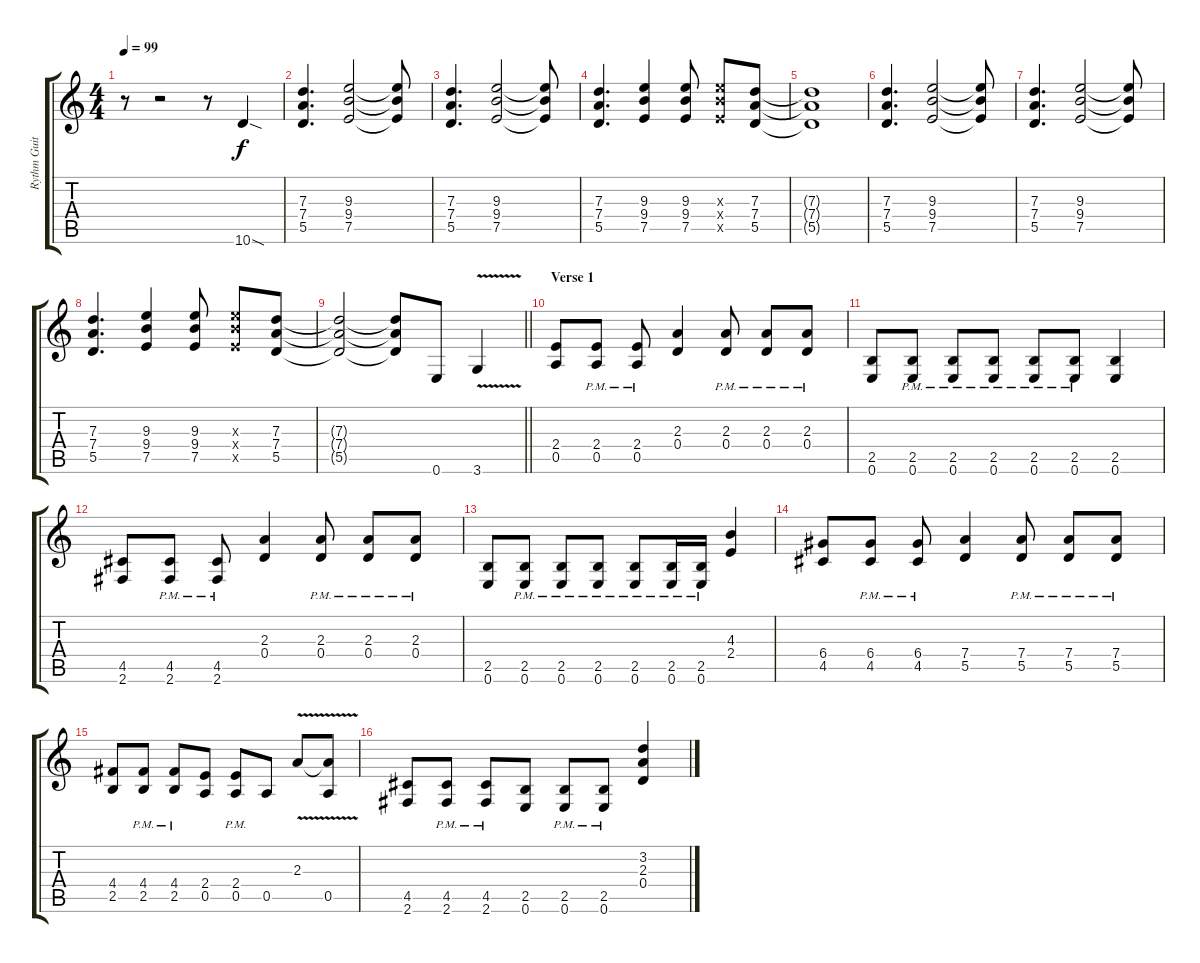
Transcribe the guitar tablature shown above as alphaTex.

\track ("Rythm Guitar II" "Rythm Guit") {instrument overdrivenguitar}
\staff {score tabs}
\tuning (E4 B3 G3 D3 A2 E2) {hide}
\ts (4 4)
\tempo 99
\clef g2
\ks c
r.8{dy f instrument overdrivenguitar} r.2 r.8 10.6{sod}.4 |
(7.3 7.4 5.5).4{d} (9.3 9.4 7.5).2 (9.3{t} 9.4{t} 7.5{t}).8 |
(7.3 7.4 5.5).4{d} (9.3 9.4 7.5).2 (9.3{t} 9.4{t} 7.5{t}).8 |
(7.3 7.4 5.5).4{d} (9.3 9.4 7.5).4 (9.3 9.4 7.5).8 (9.3{x} 9.4{x} 7.5{x}).8 (7.3 7.4 5.5).8 |
(7.3{t} 7.4{t} 5.5{t}).1 |
(7.3 7.4 5.5).4{d} (9.3 9.4 7.5).2 (9.3{t} 9.4{t} 7.5{t}).8 |
(7.3 7.4 5.5).4{d} (9.3 9.4 7.5).2 (9.3{t} 9.4{t} 7.5{t}).8 |
(7.3 7.4 5.5).4{d} (9.3 9.4 7.5).4 (9.3 9.4 7.5).8 (9.3{x} 9.4{x} 7.5{x}).8 (7.3 7.4 5.5).8 |
\barLineRight lightlight
(7.3{t} 7.4{t} 5.5{t}).2 (7.3{t} 7.4{t} 5.5{t}).8 0.6.8 3.6{v}.4 |
\section ("" "Verse 1")
(2.4 0.5).8 (2.4{pm} 0.5{pm}).8 (2.4{pm} 0.5{pm}).8 (2.3 0.4).4 (2.3{pm} 0.4{pm}).8 (2.3{pm} 0.4{pm}).8 (2.3{pm} 0.4{pm}).8 |
(2.5 0.6).8 (2.5{pm} 0.6{pm}).8 (2.5{pm} 0.6{pm}).8 (2.5{pm} 0.6{pm}).8 (2.5{pm} 0.6{pm}).8 (2.5{pm} 0.6{pm}).8 (2.5 0.6).4 |
(4.5 2.6).8 (4.5{pm} 2.6{pm}).8 (4.5{pm} 2.6{pm}).8 (2.3 0.4).4 (2.3{pm} 0.4{pm}).8 (2.3{pm} 0.4{pm}).8 (2.3{pm} 0.4{pm}).8 |
(2.5 0.6).8 (2.5{pm} 0.6{pm}).8 (2.5{pm} 0.6{pm}).8 (2.5{pm} 0.6{pm}).8 (2.5{pm} 0.6{pm}).8 (2.5{pm} 0.6{pm}).16 (2.5{pm} 0.6{pm}).16 (4.3 2.4).4 |
(6.4 4.5).8 (6.4{pm} 4.5{pm}).8 (6.4{pm} 4.5{pm}).8 (7.4 5.5).4 (7.4{pm} 5.5{pm}).8 (7.4{pm} 5.5{pm}).8 (7.4{pm} 5.5{pm}).8 |
(4.4 2.5).8 (4.4{pm} 2.5{pm}).8 (4.4{pm} 2.5{pm}).8 (2.4 0.5).8 (2.4{pm} 0.5{pm}).8 0.5.8 2.3{v}.8 (2.3{t} 0.5).8 |
(4.5 2.6).8 (4.5{pm} 2.6{pm}).8 (4.5{pm} 2.6{pm}).8 (2.5 0.6).8 (2.5{pm} 0.6{pm}).8 (2.5{pm} 0.6{pm}).8 (3.2 2.3 0.4).4
